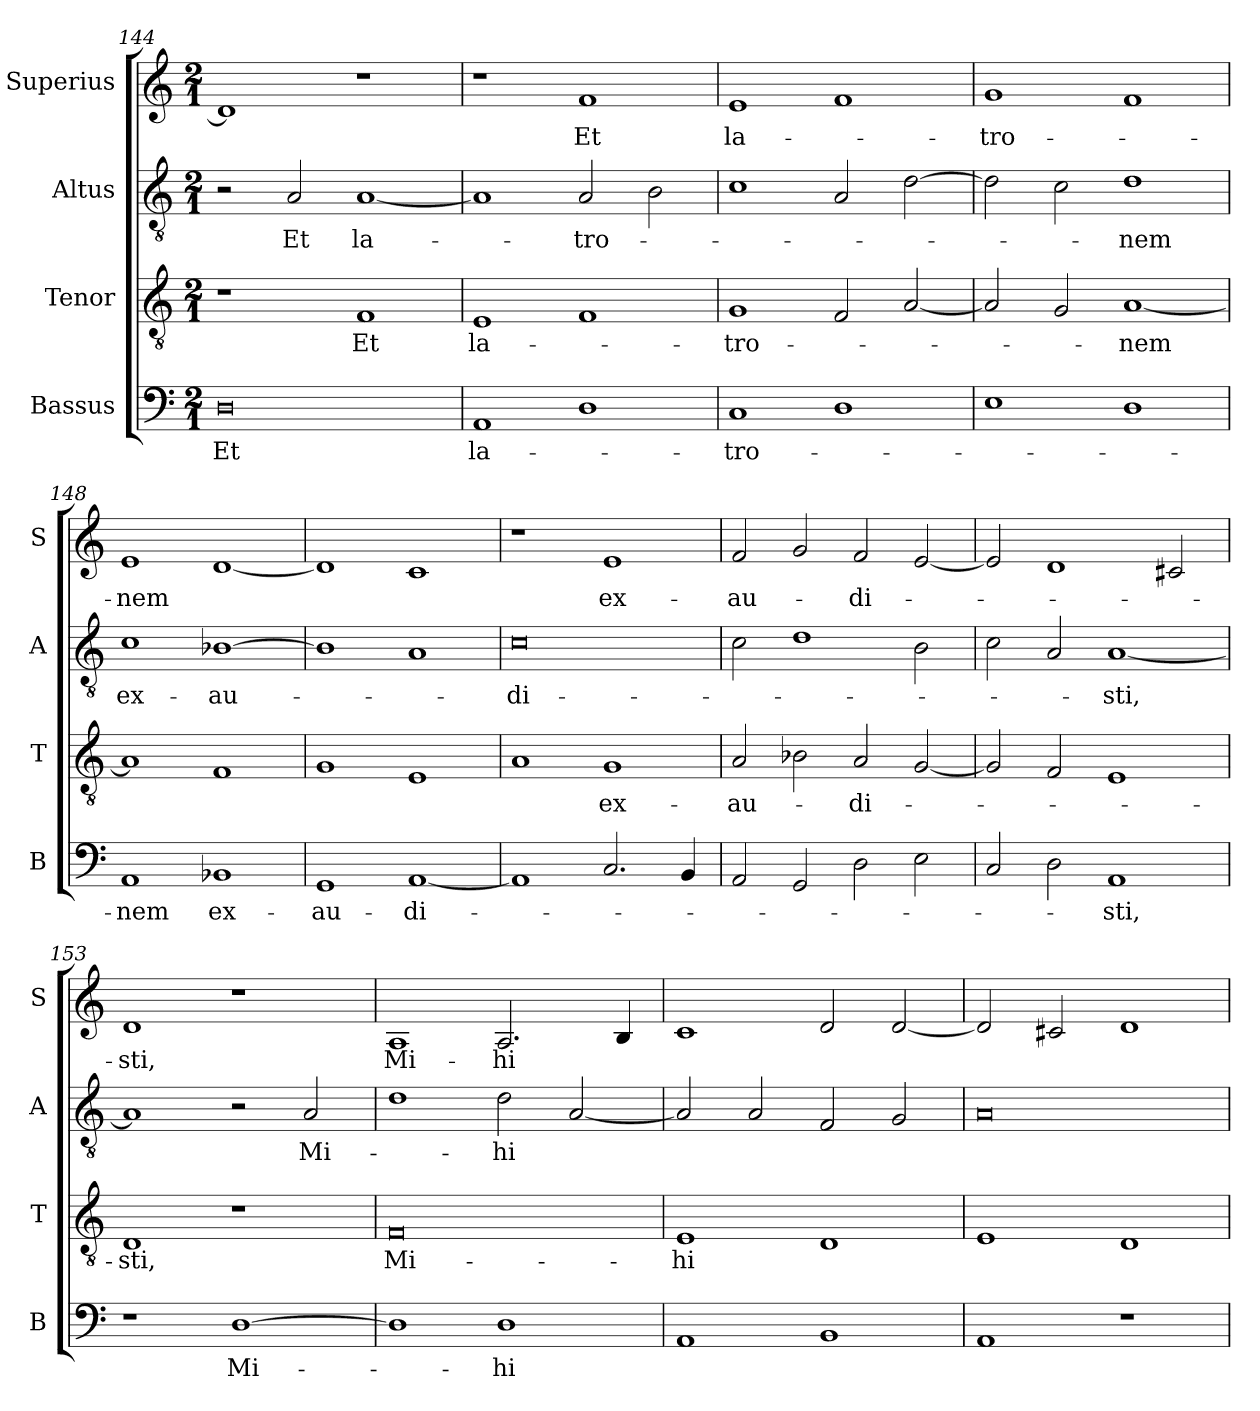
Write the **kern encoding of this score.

**kern	**text	**kern	**text	**kern	**text	**kern	**text
*part4	*part4	*part3	*part3	*part2	*part2	*part1	*part1
*staff4	*staff4	*staff3	*staff3	*staff2	*staff2	*staff1	*staff1
*I"Bassus	*	*I"Tenor	*	*I"Altus	*	*I"Superius	*
*I'B	*	*I'T	*	*I'A	*	*I'S	*
*clefF4	*	*clefGv2	*	*clefGv2	*	*clefG2	*
*k[]	*	*k[]	*	*k[]	*	*k[]	*
*M2/1	*	*M2/1	*	*M2/1	*	*M2/1	*
=144	=144	=144	=144	=144	=144	=144	=144
0D	Et	1r	.	2r	.	1d]	.
.	.	.	.	2A/	Et	.	.
.	.	1F	Et	[1A	la-	1r	.
=145	=145	=145	=145	=145	=145	=145	=145
1AA	la-	1E	la-	1A]	.	1r	.
1D	.	1F	.	2A/	-tro-	1f	Et
.	.	.	.	2B\	.	.	.
=146	=146	=146	=146	=146	=146	=146	=146
1C	-tro-	1G	-tro-	1c	.	1e	la-
1D	.	2F/	.	2A/	.	1f	.
.	.	[2A/	.	[2d\	.	.	.
=147	=147	=147	=147	=147	=147	=147	=147
1E	.	2A/]	.	2d\]	.	1g	-tro-
.	.	2G/	.	2c\	.	.	.
1D	.	[1A	-nem	1d	-nem	1f	.
=148	=148	=148	=148	=148	=148	=148	=148
1AA	-nem	1A]	.	1c	ex-	1e	-nem
1BB-X	ex-	1F	.	[1B-X	-au-	[1d	.
=149	=149	=149	=149	=149	=149	=149	=149
1GG	-au-	1G	.	1B-]	.	1d]	.
[1AA	-di-	1E	.	1A	.	1c	.
=150	=150	=150	=150	=150	=150	=150	=150
1AA]	.	1A	.	0c	-di-	1r	.
2.C/	.	1G	ex-	.	.	1e	ex-
4BB/	.	.	.	.	.	.	.
=151	=151	=151	=151	=151	=151	=151	=151
2AA/	.	2A/	-au-	2c\	.	2f/	-au-
2GG/	.	2B-X\	.	1d	.	2g/	.
2D\	.	2A/	-di-	.	.	2f/	-di-
2E\	.	[2G/	.	2B\	.	[2e/	.
=152	=152	=152	=152	=152	=152	=152	=152
2C/	.	2G/]	.	2c\	.	2e/]	.
2D\	.	2F/	.	2A/	.	1d	.
1AA	-sti,	1E	.	[1A	-sti,	.	.
.	.	.	.	.	.	2c#X/	.
=153	=153	=153	=153	=153	=153	=153	=153
1r	.	1D	-sti,	1A]	.	1d	-sti,
[1D	Mi-	1r	.	2r	.	1r	.
.	.	.	.	2A/	Mi-	.	.
=154	=154	=154	=154	=154	=154	=154	=154
1D]	.	0F	Mi-	1d	.	1A	Mi-
1D	-hi	.	.	2d\	-hi	2.A/	-hi
.	.	.	.	[2A/	.	.	.
.	.	.	.	.	.	4B/	.
=155	=155	=155	=155	=155	=155	=155	=155
1AA	.	1E	-hi	2A/]	.	1c	.
.	.	.	.	2A/	.	.	.
1BB	.	1D	.	2F/	.	2d/	.
.	.	.	.	2G/	.	[2d/	.
=156	=156	=156	=156	=156	=156	=156	=156
1AA	.	1E	.	0A	.	2d/]	.
.	.	.	.	.	.	2c#X/	.
1r	.	1D	.	.	.	1d	.
=	=	=	=	=	=	=	=
*-	*-	*-	*-	*-	*-	*-	*-
